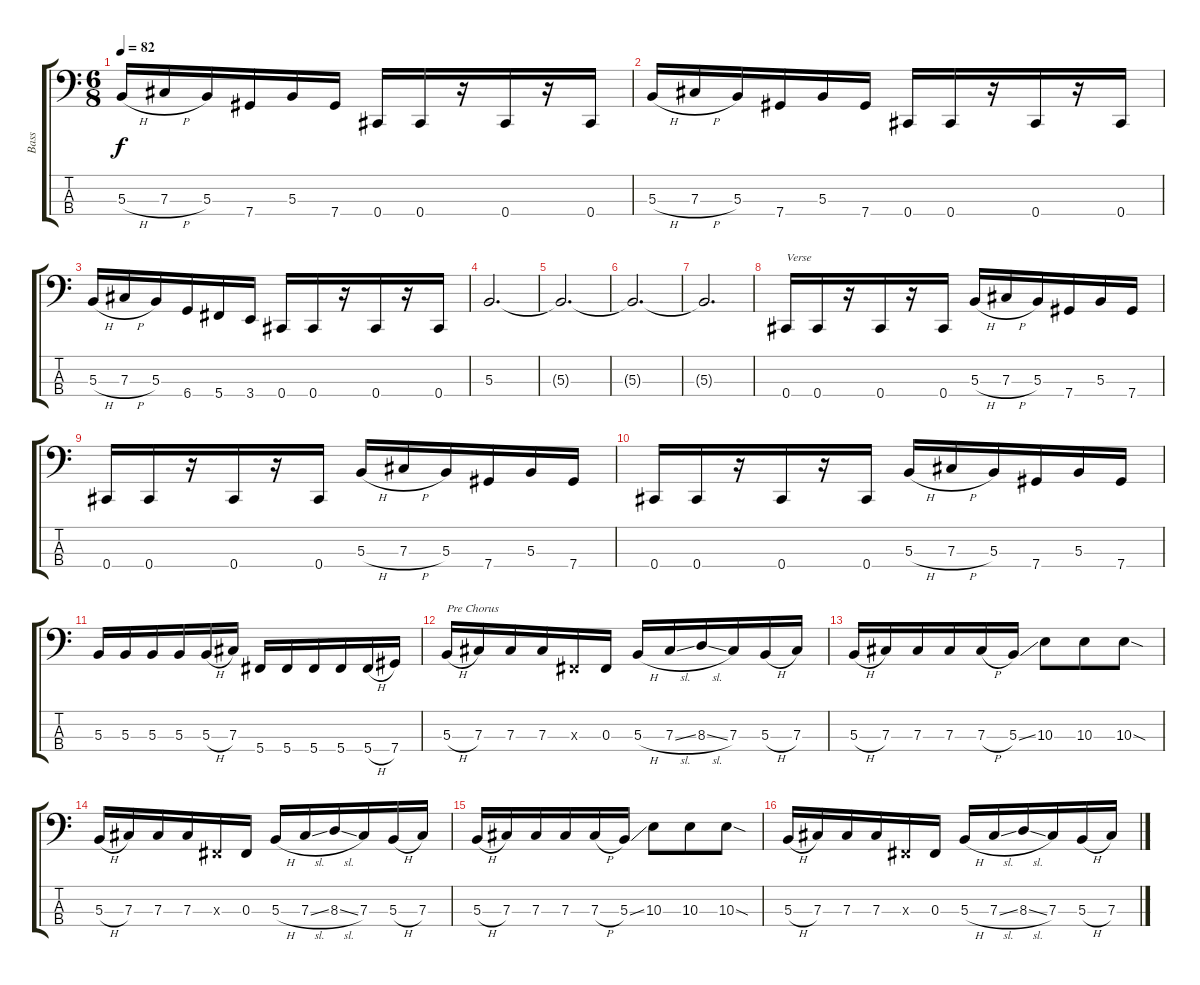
\track ("Bass" "Bass") {instrument electricbasspick}
\staff {score tabs}
\tuning (E2 B1 Gb1 Db1) {hide}
\ts (6 8)
\tempo 82
\clef f4
\ks c
5.3{h}.16{dy f} 7.3{h}.16 5.3.16 7.4.16 5.3.16 7.4.16 0.4.16 0.4.16 r.16 0.4.16 r.16 0.4.16 |
5.3{h}.16 7.3{h}.16 5.3.16 7.4.16 5.3.16 7.4.16 0.4.16 0.4.16 r.16 0.4.16 r.16 0.4.16 |
5.3{h}.16 7.3{h}.16 5.3.16 6.4.16 5.4.16 3.4.16 0.4.16 0.4.16 r.16 0.4.16 r.16 0.4.16 |
5.3.2{d} |
5.3{t}.2{d} |
5.3{t}.2{d} |
5.3{t}.2{d} |
0.4.16{txt "Verse"} 0.4.16 r.16 0.4.16 r.16 0.4.16 5.3{h}.16 7.3{h}.16 5.3.16 7.4.16 5.3.16 7.4.16 |
0.4.16 0.4.16 r.16 0.4.16 r.16 0.4.16 5.3{h}.16 7.3{h}.16 5.3.16 7.4.16 5.3.16 7.4.16 |
0.4.16 0.4.16 r.16 0.4.16 r.16 0.4.16 5.3{h}.16 7.3{h}.16 5.3.16 7.4.16 5.3.16 7.4.16 |
5.3.16 5.3.16 5.3.16 5.3.16 5.3{h}.16 7.3.16 5.4.16 5.4.16 5.4.16 5.4.16 5.4{h}.16 7.4.16 |
5.3{h}.16{txt "Pre Chorus"} 7.3.16 7.3.16 7.3.16 0.3{x}.16 0.3.16 5.3{h}.16 7.3{sl}.16 8.3{sl}.16 7.3.16 5.3{h}.16 7.3.16 |
5.3{h}.16 7.3.16 7.3.16 7.3.16 7.3{h}.16 5.3{ss}.16 10.3.8 10.3.8 10.3{sod}.8 |
5.3{h}.16 7.3.16 7.3.16 7.3.16 0.3{x}.16 0.3.16 5.3{h}.16 7.3{sl}.16 8.3{sl}.16 7.3.16 5.3{h}.16 7.3.16 |
5.3{h}.16 7.3.16 7.3.16 7.3.16 7.3{h}.16 5.3{ss}.16 10.3.8 10.3.8 10.3{sod}.8 |
5.3{h}.16 7.3.16 7.3.16 7.3.16 0.3{x}.16 0.3.16 5.3{h}.16 7.3{sl}.16 8.3{sl}.16 7.3.16 5.3{h}.16 7.3.16
